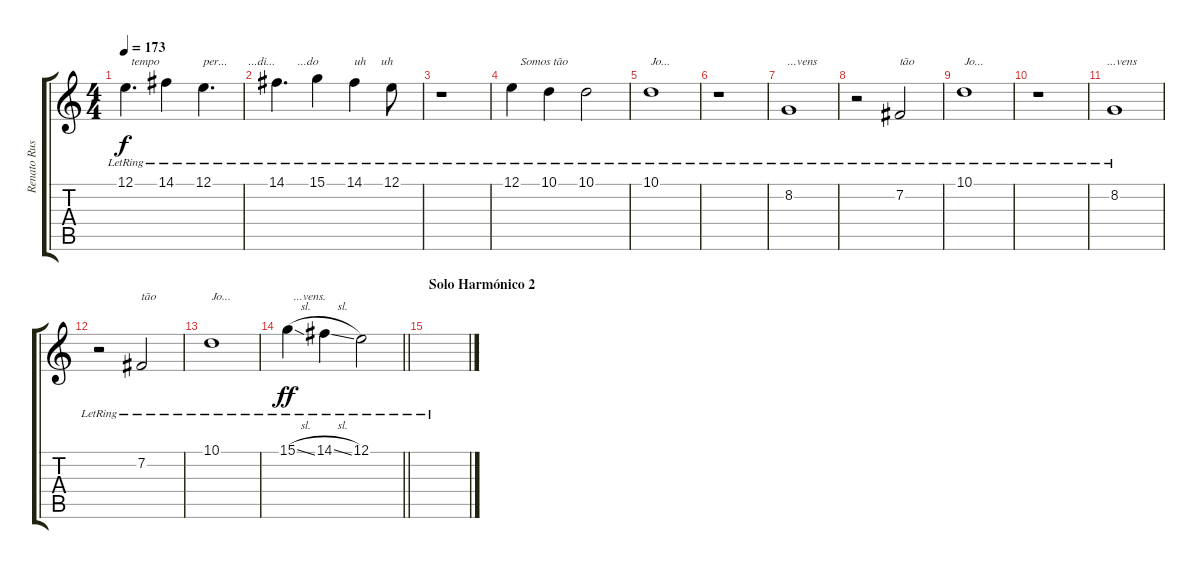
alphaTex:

\track ("Renato Russo (Vocal)" "Renato Rus") {instrument vibraphone}
\staff {score tabs}
\tuning (E4 B3 G3 D3 A2 E2) {hide}
\ts (4 4)
\tempo 173
\clef g2
\ks c
12.1{lr}.4{d txt "  tempo" dy f} 14.1{lr}.4 12.1{lr}.4{d txt "per...       ...di..."} |
14.1{lr}.4{d txt "       ...do"} 15.1{lr}.4 14.1{lr}.4{txt "uh     uh"} 12.1{lr}.8 |
r.1 |
12.1{lr}.4{txt "   Somos tão"} 10.1{lr}.4 10.1{lr}.2 |
10.1{lr}.1{txt "Jo..."} |
r.1{txt "                       ...vens"} |
8.2{lr}.1 |
r.2 7.2{lr}.2{txt "tão"} |
10.1{lr}.1{txt "Jo..."} |
r.1{txt "                       ...vens"} |
8.2{lr}.1 |
r.2 7.2{lr}.2{txt "tão"} |
10.1{lr}.1{txt "Jo..."} |
\barLineRight lightlight
15.1{sl lr}.4{txt "  ...vens." dy ff} 14.1{sl lr}.4 12.1{lr}.2 |
\section ("" "Solo Harmónico 2")
